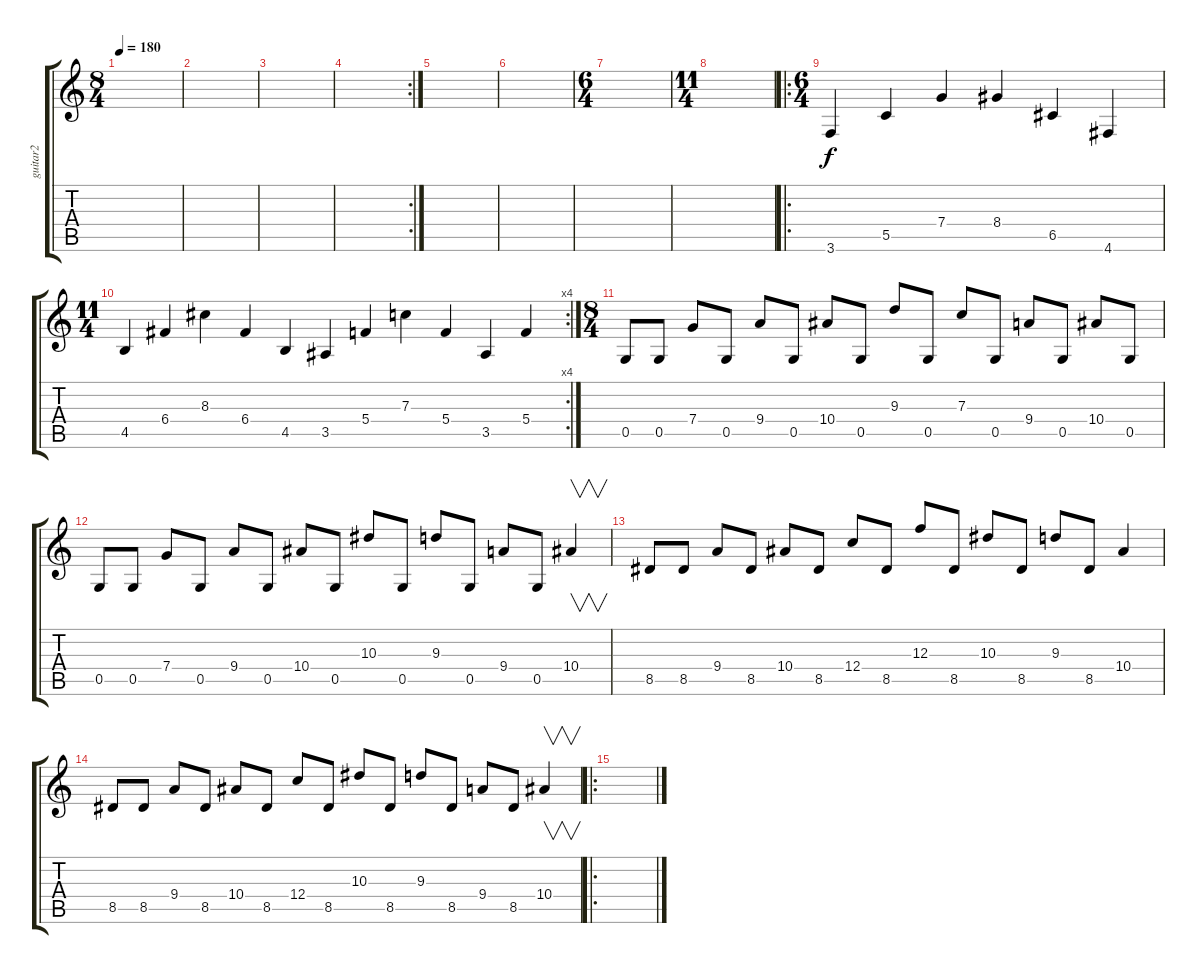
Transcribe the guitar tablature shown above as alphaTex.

\track ("guitar2" "guitar2") {instrument distortionguitar}
\staff {score tabs}
\tuning (D4 A3 F3 C3 G2 D2) {hide}
\ts (8 4)
\tempo 180
\clef g2
\ks c
|
|
|
\rc 2
|
|
|
\ts (6 4)
|
\ts (11 4)
|
\ro
\ts (6 4)
3.6.4 5.5.4 7.4.4 8.4.4 6.5.4 4.6.4 |
\rc 4
\ts (11 4)
4.5.4 6.4.4 8.3.4 6.4.4 4.5.4 3.5.4 5.4.4 7.3.4 5.4.4 3.5.4 5.4.4 |
\ts (8 4)
0.5.8 0.5.8 7.4.8 0.5.8 9.4.8 0.5.8 10.4.8 0.5.8 9.3.8 0.5.8 7.3.8 0.5.8 9.4.8 0.5.8 10.4.8 0.5.8 |
0.5.8 0.5.8 7.4.8 0.5.8 9.4.8 0.5.8 10.4.8 0.5.8 10.3.8 0.5.8 9.3.8 0.5.8 9.4.8 0.5.8 10.4.4{v} |
8.5.8 8.5.8 9.4.8 8.5.8 10.4.8 8.5.8 12.4.8 8.5.8 12.3.8 8.5.8 10.3.8 8.5.8 9.3.8 8.5.8 10.4.4 |
8.5.8 8.5.8 9.4.8 8.5.8 10.4.8 8.5.8 12.4.8 8.5.8 10.3.8 8.5.8 9.3.8 8.5.8 9.4.8 8.5.8 10.4.4{v} |
\ro
